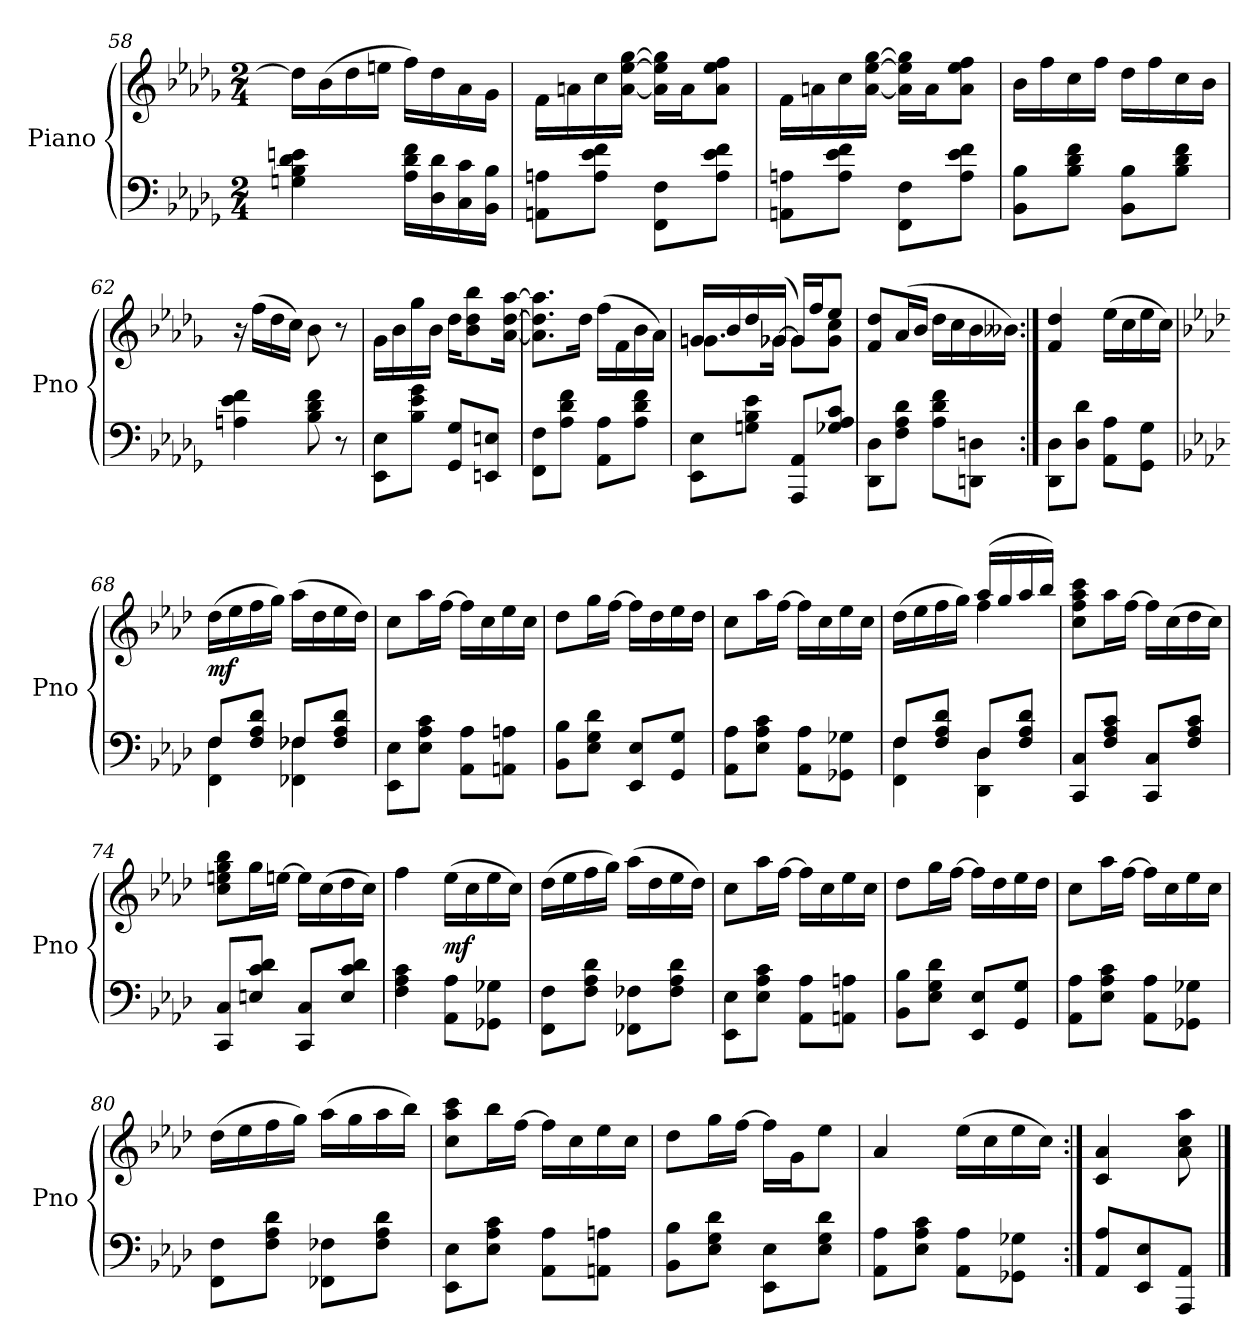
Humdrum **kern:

**kern	**kern	**dynam
*part1	*part1	*part1
*staff2	*staff1	*staff1/2
*I"Piano	*	*
*I'Pno	*	*
*clefF4	*clefG2	*
*k[b-e-a-d-g-]	*k[b-e-a-d-g-]	*
*M2/4	*M2/4	*
=58	=58	=58
4Gn 4B- 4d- 4en	16dd-LL]	.
.	(16b-	.
.	16dd-	.
.	16eenJJ	.
16A- 16d- 16fLL	16ffLL)	.
16D- 16d-	16dd-	.
16C 16c	16a-	.
16BB- 16B-JJ	16g-JJ	.
=59	=59	=59
8AAn 8AnL	16fLL	.
.	16an	.
8A 8e- 8fJ	16cc	.
.	[16a [16ee- [16gg-JJ	.
8FF 8FL	16a] 16ee-] 16gg-]LL	.
.	16aJ	.
8A 8e- 8fJ	8a 8ee- 8ffJ	.
=60	=60	=60
8AAn 8AnL	16fLL	.
.	16an	.
8A 8e- 8fJ	16cc	.
.	[16a [16ee- [16gg-JJ	.
8FF 8FL	16a] 16ee-] 16gg-]LL	.
.	16aJ	.
8A 8e- 8fJ	8a 8ee- 8ffJ	.
=61	=61	=61
8BB- 8B-L	16b-LL	.
.	16ff	.
8B- 8d- 8fJ	16cc	.
.	16ffJJ	.
8BB- 8B-L	16dd-LL	.
.	16ff	.
8B- 8d- 8fJ	16cc	.
.	16b-JJ	.
=62	=62	=62
4An 4e- 4f	16r	.
.	(16ffLL	.
.	16dd-	.
.	16ccJJ)	.
8B- 8d- 8f	8b-	.
8r	8r	.
=63	=63	=63
8EE- 8E-L	16g-LL	.
.	16b-	.
8B- 8e- 8g-J	16gg-	.
.	16b-JJ	.
8GG- 8G-L	16dd-KL	.
.	8b- 8dd- 8bb-	.
8EEn 8EnJ	.	.
.	[16a- [16dd- [16aa-Jk	.
=64	=64	=64
8FF 8FL	8.a-] 8.dd-] 8.aa-]L	.
8A- 8d- 8fJ	.	.
.	16dd-Jk	.
8AA- 8A-L	(16ffLL	.
.	16f	.
8A- 8d- 8fJ	16b-	.
.	16a-JJ)	.
=65	=65	=65
*	*^	*
8EE- 8E-L	16gnLL	8.gnL	.
.	16b-	.	.
8Gn 8B- 8e-J	16dd-	.	.
.	([16g-XJJ	16g-XJk	.
8AAA- 8AA-L	16g-LL	8g-L])	.
.	16ffJ	.	.
8G-X 8A- 8cJ	8ee-J	8g- 8ccJ	.
*	*v	*v	*
=66	=66	=66
8DD- 8D-L	8f 8dd-L	.
8F 8A- 8d-J	(16a-L	.
.	16b-JJ	.
8A- 8d- 8fL	16dd-LL	.
.	16cc	.
8DDn 8DnJ	16b-	.
.	16b--XJJ)	.
=67:|!	=67:|!	=67:|!
8DD- 8D-L	4f 4dd-	.
8D- 8d-J	.	.
8AA- 8A-L	(16ee-LL	.
.	16cc	.
8GG- 8G-J	16ee-	.
.	16ccJJ)	.
=68	=68	=68
*k[b-e-a-d-]	*k[b-e-a-d-]	*
*^	*	*
8FL	4FF 4F	(16dd-LL	mf
.	.	16ee-	.
8F 8A- 8d-J	.	16ff	.
.	.	16ggJJ)	.
8F-XL	4FF-X 4F-X	(16aa-LL	.
.	.	16dd-	.
8F- 8A- 8d-J	.	16ee-	.
.	.	16dd-JJ)	.
*v	*v	*	*
=69	=69	=69
8EE- 8E-L	8ccL	.
8E- 8A- 8cJ	16aa-L	.
.	[16ffJJ	.
8AA- 8A-L	16ffLL]	.
.	16cc	.
8AAn 8AnJ	16ee-	.
.	16ccJJ	.
=70	=70	=70
8BB- 8B-L	8dd-L	.
8E- 8G 8d-J	16ggL	.
.	[16ffJJ	.
8EE- 8E-L	16ffLL]	.
.	16dd-	.
8GG 8GJ	16ee-	.
.	16dd-JJ	.
=71	=71	=71
8AA- 8A-L	8ccL	.
8E- 8A- 8cJ	16aa-L	.
.	[16ffJJ	.
8AA- 8A-L	16ffLL]	.
.	16cc	.
8GG-X 8G-XJ	16ee-	.
.	16ccJJ	.
=72	=72	=72
*^	*^	*
8FL	4FF 4F	(16dd-LL	4ryy	.
.	.	16ee-	.	.
8F 8A- 8d-J	.	16ff	.	.
.	.	16ggJJ)	.	.
8D-L	4DD- 4D-	(16aa-LL	4ff	.
.	.	16gg	.	.
8F 8A- 8d-J	.	16aa-	.	.
.	.	16bb-JJ)	.	.
*v	*v	*	*	*
*	*v	*v	*
=73	=73	=73
8CC 8CL	8cc 8ff 8aa- 8cccL	.
8F 8A- 8cJ	16aa-L	.
.	[16ffJJ	.
8CC 8CL	16ffLL]	.
.	(16cc	.
8F 8A- 8cJ	16dd-	.
.	16ccJJ)	.
=74	=74	=74
8CC 8CL	8cc 8een 8gg 8bb-L	.
8En 8c 8d-J	16ggL	.
.	[16eenJJ	.
8CC 8CL	16eeLL]	.
.	(16cc	.
8E 8c 8d-J	16dd-	.
.	16ccJJ)	.
=75	=75	=75
4F 4A- 4c	4ff	.
8AA- 8A-L	(16ee-LL	mf
.	16cc	.
8GG-X 8G-XJ	16ee-	.
.	16ccJJ)	.
=76	=76	=76
8FF 8FL	(16dd-LL	.
.	16ee-	.
8F 8A- 8d-J	16ff	.
.	16ggJJ)	.
8FF-X 8F-XL	(16aa-LL	.
.	16dd-	.
8F- 8A- 8d-J	16ee-	.
.	16dd-JJ)	.
=77	=77	=77
8EE- 8E-L	8ccL	.
8E- 8A- 8cJ	16aa-L	.
.	[16ffJJ	.
8AA- 8A-L	16ffLL]	.
.	16cc	.
8AAn 8AnJ	16ee-	.
.	16ccJJ	.
=78	=78	=78
8BB- 8B-L	8dd-L	.
8E- 8G 8d-J	16ggL	.
.	[16ffJJ	.
8EE- 8E-L	16ffLL]	.
.	16dd-	.
8GG 8GJ	16ee-	.
.	16dd-JJ	.
=79	=79	=79
8AA- 8A-L	8ccL	.
8E- 8A- 8cJ	16aa-L	.
.	[16ffJJ	.
8AA- 8A-L	16ffLL]	.
.	16cc	.
8GG-X 8G-XJ	16ee-	.
.	16ccJJ	.
=80	=80	=80
8FF 8FL	(16dd-LL	.
.	16ee-	.
8F 8A- 8d-J	16ff	.
.	16ggJJ)	.
8FF-X 8F-XL	(16aa-LL	.
.	16gg	.
8F- 8A- 8d-J	16aa-	.
.	16bb-JJ)	.
=81	=81	=81
8EE- 8E-L	8cc 8aa- 8cccL	.
8E- 8A- 8cJ	16bb-L	.
.	[16ffJJ	.
8AA- 8A-L	16ffLL]	.
.	16cc	.
8AAn 8AnJ	16ee-	.
.	16ccJJ	.
=82	=82	=82
8BB- 8B-L	8dd-L	.
8E- 8G 8d-J	16ggL	.
.	[16ffJJ	.
8EE- 8E-L	16ffLL]	.
.	16gJ	.
8E- 8G 8d-J	8ee-J	.
=83	=83	=83
8AA- 8A-L	4a-	.
8E- 8A- 8cJ	.	.
8AA- 8A-L	(16ee-LL	.
.	16cc	.
8GG-X 8G-XJ	16ee-	.
.	16ccJJ)	.
=84:|!	=84:|!	=84:|!
8AA- 8A-L	4c 4a-	.
8EE- 8E-	.	.
8AAA- 8AA-J	8a- 8cc 8aa-	.
==	==	==
*-	*-	*-
